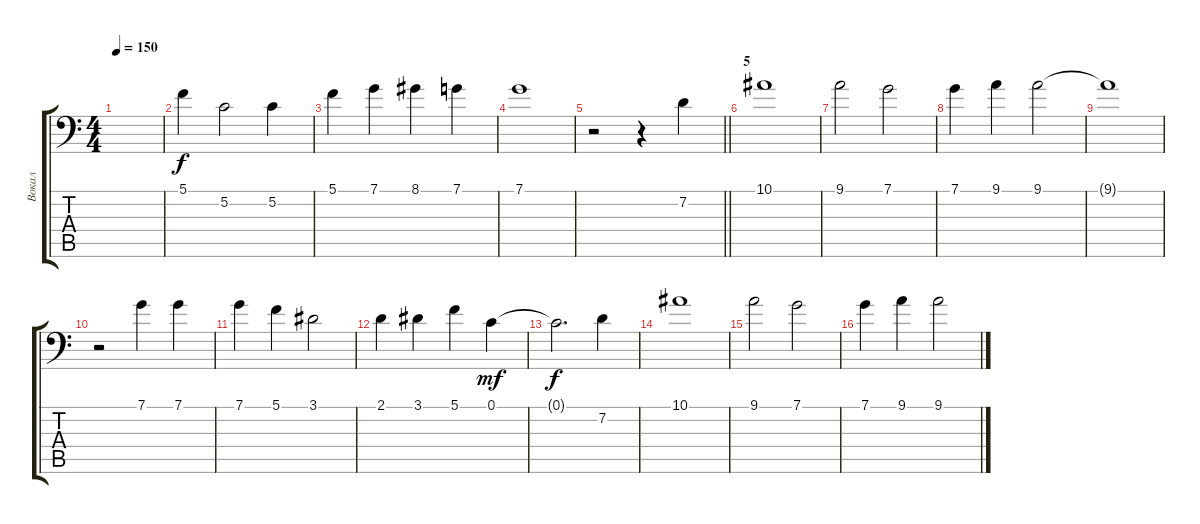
\track ("Вокал" "Вокал") {instrument flute}
\staff {score tabs}
\tuning (C4 G3 Eb3 Bb2 F2 Bb1) {hide}
\ts (4 4)
\tempo 150
\clef f4
\ks c
|
5.1.4 5.2.2 5.2.4 |
5.1.4 7.1.4 8.1.4 7.1.4 |
7.1.1 |
\barLineRight lightlight
r.2 r.4 7.2.4 |
\section ("" "5")
10.1.1 |
9.1.2 7.1.2 |
7.1.4 9.1.4 9.1.2 |
9.1{t}.1 |
r.2 7.1.4 7.1.4 |
7.1.4 5.1.4 3.1.2 |
2.1.4 3.1.4 5.1.4 0.1.4{dy mf} |
0.1{t}.2{d dy f} 7.2.4 |
10.1.1 |
9.1.2 7.1.2 |
7.1.4 9.1.4 9.1.2
